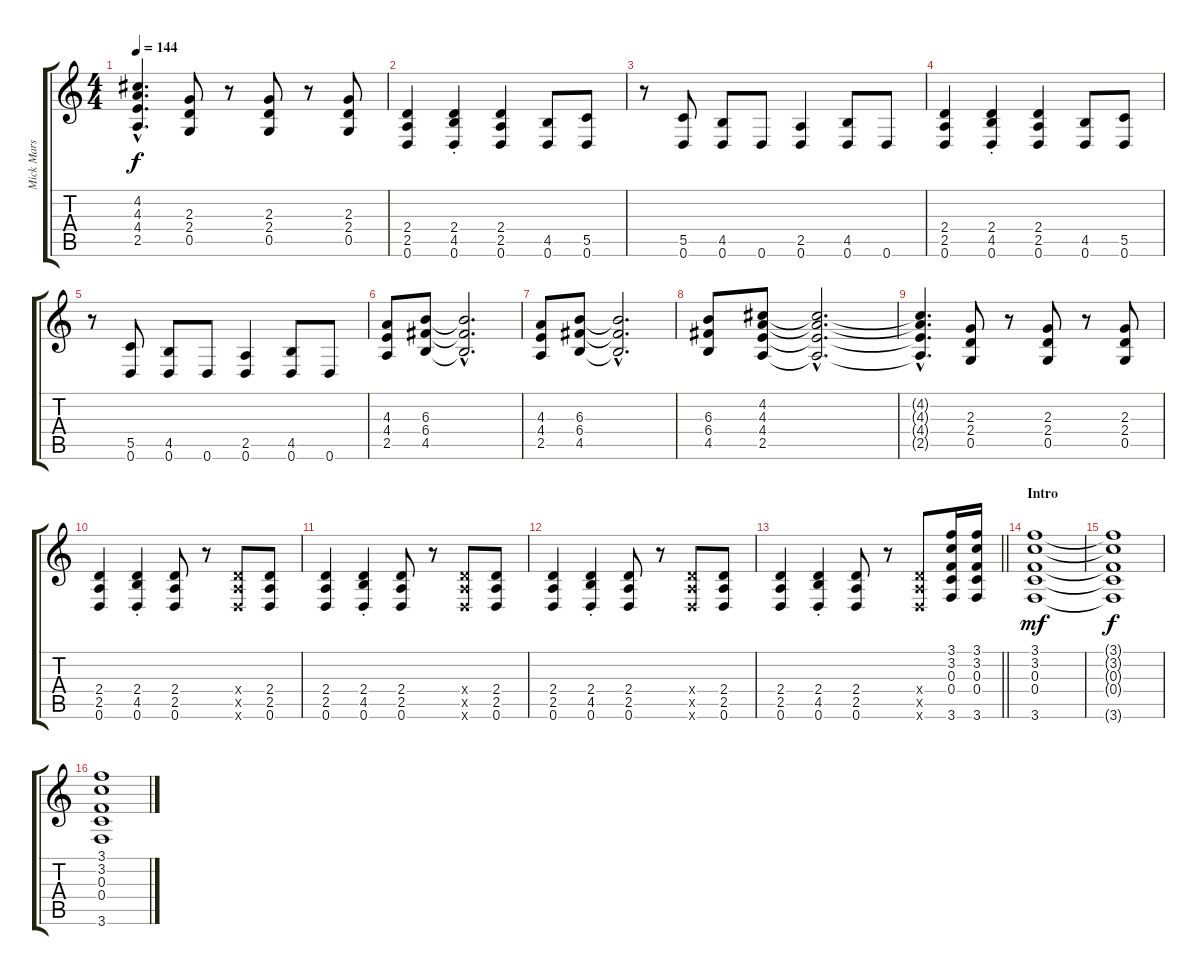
\track ("Mick Mars" "Mick Mars") {instrument distortionguitar}
\staff {score tabs}
\tuning (D4 A3 F3 C3 G2 D2) {hide}
\ts (4 4)
\tempo 144
\clef g2
\ks c
(4.2{hac t} 4.3{hac t} 4.4{hac t} 2.5{hac t}).4{d dy f} (2.3 2.4 0.5).8 r.8 (2.3 2.4 0.5).8 r.8 (2.3 2.4 0.5).8 |
(2.4 2.5 0.6).4 (2.4{st} 4.5{st} 0.6{st}).4 (2.4 2.5 0.6).4 (4.5 0.6).8 (5.5 0.6).8 |
r.8 (5.5 0.6).8 (4.5 0.6).8 0.6.8 (2.5 0.6).4 (4.5 0.6).8 0.6.8 |
(2.4 2.5 0.6).4 (2.4{st} 4.5{st} 0.6{st}).4 (2.4 2.5 0.6).4 (4.5 0.6).8 (5.5 0.6).8 |
r.8 (5.5 0.6).8 (4.5 0.6).8 0.6.8 (2.5 0.6).4 (4.5 0.6).8 0.6.8 |
(4.3 4.4 2.5).8 (6.3 6.4 4.5).8 (6.3{hac t} 6.4{hac t} 4.5{hac t}).2{d} |
(4.3 4.4 2.5).8 (6.3 6.4 4.5).8 (6.3{hac t} 6.4{hac t} 4.5{hac t}).2{d} |
(6.3 6.4 4.5).8 (4.2 4.3 4.4 2.5).8 (4.2{hac t} 4.3{hac t} 4.4{hac t} 2.5{hac t}).2{d} |
(4.2{hac t} 4.3{hac t} 4.4{hac t} 2.5{hac t}).4{d} (2.3 2.4 0.5).8 r.8 (2.3 2.4 0.5).8 r.8 (2.3 2.4 0.5).8 |
(2.4 2.5 0.6).4 (2.4{st} 4.5{st} 0.6{st}).4 (2.4 2.5 0.6).8 r.8 (2.4{x} 2.5{x} 0.6{x}).8 (2.4 2.5 0.6).8 |
(2.4 2.5 0.6).4 (2.4{st} 4.5{st} 0.6{st}).4 (2.4 2.5 0.6).8 r.8 (2.4{x} 2.5{x} 0.6{x}).8 (2.4 2.5 0.6).8 |
(2.4 2.5 0.6).4 (2.4{st} 4.5{st} 0.6{st}).4 (2.4 2.5 0.6).8 r.8 (2.4{x} 2.5{x} 0.6{x}).8 (2.4 2.5 0.6).8 |
\barLineRight lightlight
(2.4 2.5 0.6).4 (2.4{st} 4.5{st} 0.6{st}).4 (2.4 2.5 0.6).8 r.8 (2.4{x} 2.5{x} 0.6{x}).8 (3.1 3.2 0.3 0.4 3.6).16 (3.1 3.2 0.3 0.4 3.6).16 |
\section ("" "Intro")
(3.1 3.2 0.3 0.4 3.6).1{dy mf} |
(3.1{t} 3.2{t} 0.3{t} 0.4{t} 3.6{t}).1{dy f} |
(3.1 3.2 0.3 0.4 3.6).1
